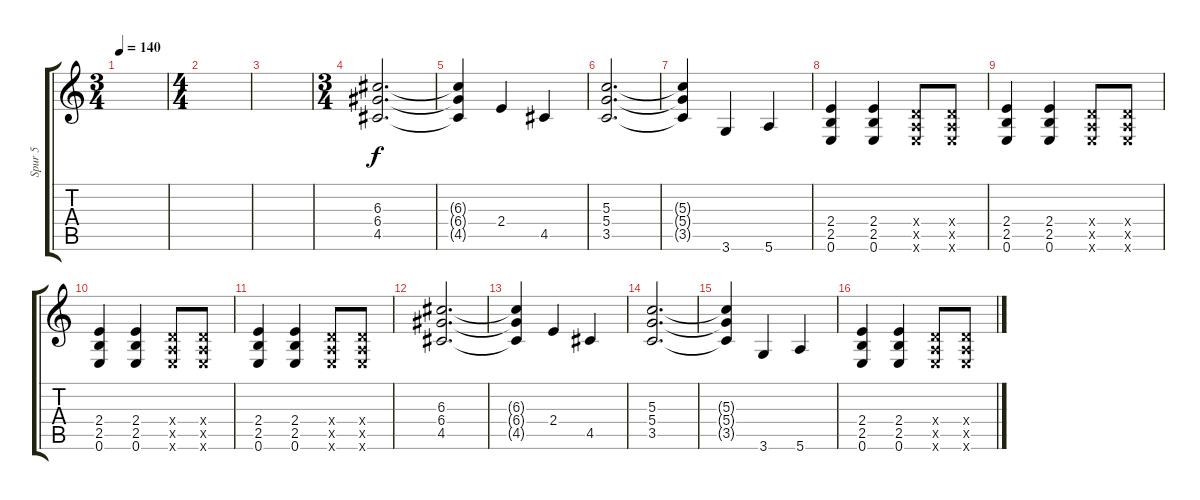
\track ("Spur 5" "Spur 5") {instrument distortionguitar}
\staff {score tabs}
\tuning (E4 B3 G3 D3 A2 E2) {hide}
\ts (3 4)
\tempo 140
\clef g2
\ks c
|
\ts (4 4)
|
|
\ts (3 4)
(6.3 6.4 4.5).2{d} |
(6.3{t} 6.4{t} 4.5{t}).4 2.4.4 4.5.4 |
(5.3 5.4 3.5).2{d} |
(5.3{t} 5.4{t} 3.5{t}).4 3.6.4 5.6.4 |
(2.4 2.5 0.6).4 (2.4 2.5 0.6).4 (0.4{x} 0.5{x} 0.6{x}).8 (0.4{x} 0.5{x} 0.6{x}).8 |
(2.4 2.5 0.6).4 (2.4 2.5 0.6).4 (0.4{x} 0.5{x} 0.6{x}).8 (0.4{x} 0.5{x} 0.6{x}).8 |
(2.4 2.5 0.6).4 (2.4 2.5 0.6).4 (0.4{x} 0.5{x} 0.6{x}).8 (0.4{x} 0.5{x} 0.6{x}).8 |
(2.4 2.5 0.6).4 (2.4 2.5 0.6).4 (0.4{x} 0.5{x} 0.6{x}).8 (0.4{x} 0.5{x} 0.6{x}).8 |
(6.3 6.4 4.5).2{d} |
(6.3{t} 6.4{t} 4.5{t}).4 2.4.4 4.5.4 |
(5.3 5.4 3.5).2{d} |
(5.3{t} 5.4{t} 3.5{t}).4 3.6.4 5.6.4 |
(2.4 2.5 0.6).4 (2.4 2.5 0.6).4 (0.4{x} 0.5{x} 0.6{x}).8 (0.4{x} 0.5{x} 0.6{x}).8
